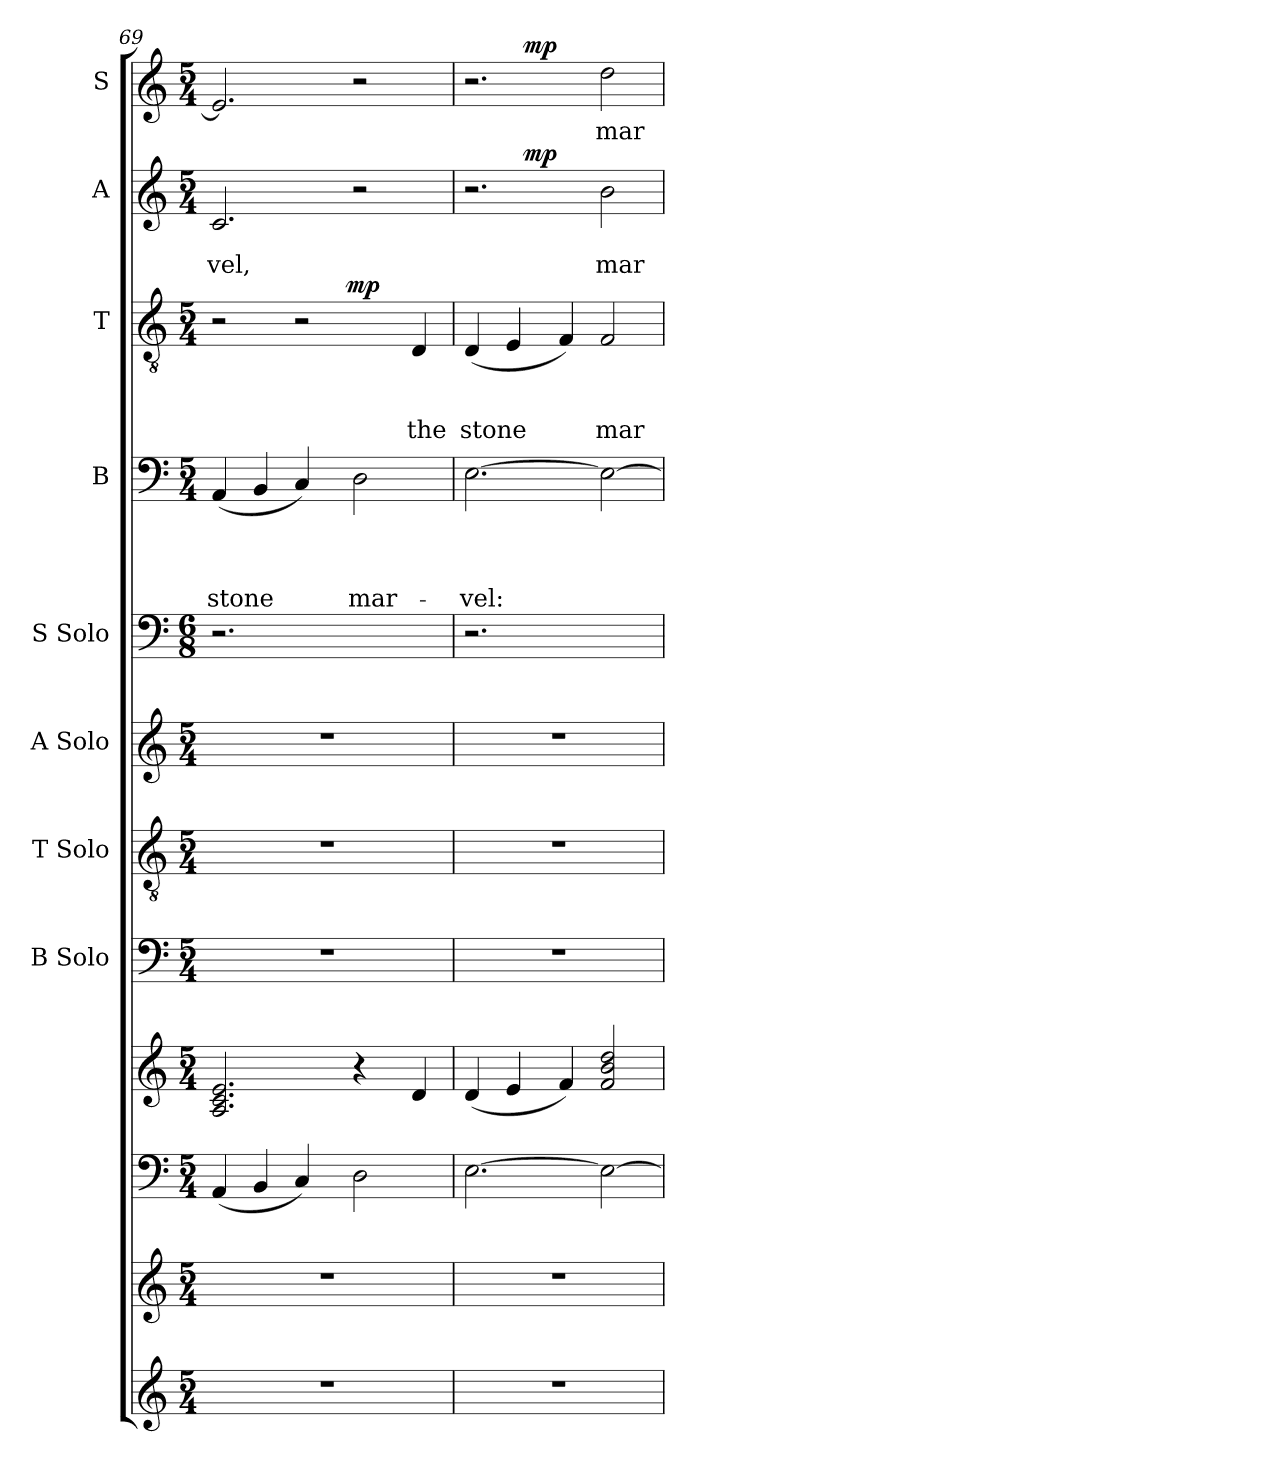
**kern	**kern	**kern	**kern	**kern	**kern	**kern	**kern	**kern	**text	**text	**text	**text	**kern	**text	**text	**text	**dynam	**kern	**text	**text	**dynam	**kern	**text	**dynam
*part12	*part11	*part10	*part9	*part8	*part7	*part6	*part5	*part4	*part4	*part4	*part4	*part4	*part3	*part3	*part3	*part3	*part3	*part2	*part2	*part2	*part2	*part1	*part1	*part1
*staff12	*staff11	*staff10	*staff9	*staff8	*staff7	*staff6	*staff5	*staff4	*staff4	*staff4	*staff4	*staff4	*staff3	*staff3	*staff3	*staff3	*staff3	*staff2	*staff2	*staff2	*staff2	*staff1	*staff1	*staff1
*	*	*	*	*I"B Solo	*I"T Solo	*I"A Solo	*I"S Solo	*I"B	*	*	*	*	*I"T	*	*	*	*	*I"A	*	*	*	*I"S	*	*
*clefG2	*clefG2	*clefF4	*clefG2	*clefF4	*clefGv2	*clefG2	*clefF4	*clefF4	*	*	*	*	*clefGv2	*	*	*	*	*clefG2	*	*	*	*clefG2	*	*
*k[]	*k[]	*k[]	*k[]	*k[]	*k[]	*k[]	*k[]	*k[]	*	*	*	*	*k[]	*	*	*	*	*k[]	*	*	*	*k[]	*	*
*C:	*C:	*C:	*C:	*C:	*C:	*C:	*C:	*C:	*	*	*	*	*C:	*	*	*	*	*C:	*	*	*	*C:	*	*
*M5/4	*M5/4	*M5/4	*M5/4	*M5/4	*M5/4	*M5/4	*M6/8	*M5/4	*	*	*	*	*M5/4	*	*	*	*	*M5/4	*	*	*	*M5/4	*	*
=69	=69	=69	=69	=69	=69	=69	=69	=69	=69	=69	=69	=69	=69	=69	=69	=69	=69	=69	=69	=69	=69	=69	=69	=69
!	!	!	!	!	!	!	!	!	!	!	!	!LO:LY:b	!	!	!	!	!	!	!	!LO:LY:b	!	!	!	!
*	*	*	*	*	*	*	*	*	*	*	*	*	*^	*	*	*	*	*	*	*	*	*	*	*
4%5r	4%5r	(<4AA/	2.A/ 2.c/ 2.e/	4%5r	4%5r	4%5r	2.r	(<4AA/	.	.	.	stone	2r	3%2ryy	.	.	.	.	2.c/	.	-vel,	.	2.e/]	.	.
.	.	4BB/	.	.	.	.	.	4BB/	.	.	.	.	.	.	.	.	.	.	.	.	.	.	.	.	.
.	.	4C/)	.	.	.	.	.	4C/)	.	.	.	.	2r	.	.	.	.	.	.	.	.	.	.	.	.
.	.	.	.	.	.	.	.	.	.	.	.	.	.	24..ryy	.	.	.	.	.	.	.	.	.	.	.
!	!	!	!	!	!	!	!	!	!	!	!	!	!	!	!	!	!	!LO:DY:a	!	!	!	!	!	!	!
.	.	.	.	.	.	.	.	.	.	.	.	.	.	6ryy	.	.	.	mp	.	.	.	.	.	.	.
!	!	!	!	!	!	!	!	!	!	!	!	!LO:LY:b	!	!	!	!	!	!	!	!	!	!	!	!	!
.	.	2D\	4r	.	.	.	2ryy	2D\	.	.	.	mar-	.	.	.	.	.	.	2r	.	.	.	2r	.	.
.	.	.	.	.	.	.	.	.	.	.	.	.	.	12ryy	.	.	.	.	.	.	.	.	.	.	.
.	.	.	.	.	.	.	.	.	.	.	.	.	.	96ryy	.	.	.	.	.	.	.	.	.	.	.
!	!	!	!	!	!	!	!	!	!	!	!	!	!	!	!	!	!LO:LY:b	!	!	!	!	!	!	!	!
.	.	.	4d/	.	.	.	.	.	.	.	.	.	4D/	4ryy	.	.	the	.	.	.	.	.	.	.	.
=70	=70	=70	=70	=70	=70	=70	=70	=70	=70	=70	=70	=70	=70	=70	=70	=70	=70	=70	=70	=70	=70	=70	=70	=70	=70
!	!	!	!	!	!	!	!	!	!	!	!	!LO:LY:b	!	!	!	!	!LO:LY:b	!	!	!	!	!	!	!	!
*	*	*	*	*	*	*	*	*	*	*	*	*	*v	*v	*	*	*	*	*^	*	*	*	*^	*	*
4%5r	4%5r	[>2.E\	(<4d/	4%5r	4%5r	4%5r	2.r	[>2.E\	.	.	.	-vel:	(<4D/	.	.	stone	.	2.r	4ryy	.	.	.	2.r	4ryy	.	.
.	.	.	4e/	.	.	.	.	.	.	.	.	.	4E/	.	.	.	.	.	16ryy	.	.	.	.	16ryy	.	.
!	!	!	!	!	!	!	!	!	!	!	!	!	!	!	!	!	!	!	!	!	!	!LO:DY:a	!	!	!	!LO:DY:a
.	.	.	.	.	.	.	.	.	.	.	.	.	.	.	.	.	.	.	2...ryy	.	.	mp	.	2...ryy	.	mp
.	.	.	4f/)	.	.	.	.	.	.	.	.	.	4F/)	.	.	.	.	.	.	.	.	.	.	.	.	.
!	!	!	!	!	!	!	!	!	!	!	!	!	!	!	!	!LO:LY:b	!	!	!	!	!LO:LY:b	!	!	!	!LO:LY:b	!
.	.	2E\_	2f/ 2b/ 2dd/	.	.	.	2ryy	2E\_	.	.	.	.	2F/	.	.	mar-	.	2b\	.	.	mar-	.	2dd\	.	mar-	.
*	*	*	*	*	*	*	*	*	*	*	*	*	*	*	*	*	*	*v	*v	*	*	*	*	*	*	*
*	*	*	*	*	*	*	*	*	*	*	*	*	*	*	*	*	*	*	*	*	*	*v	*v	*	*
=!	=!	=!	=!	=!	=!	=!	=!	=!	=!	=!	=!	=!	=!	=!	=!	=!	=!	=!	=!	=!	=!	=!	=!	=!
*-	*-	*-	*-	*-	*-	*-	*-	*-	*-	*-	*-	*-	*-	*-	*-	*-	*-	*-	*-	*-	*-	*-	*-	*-
